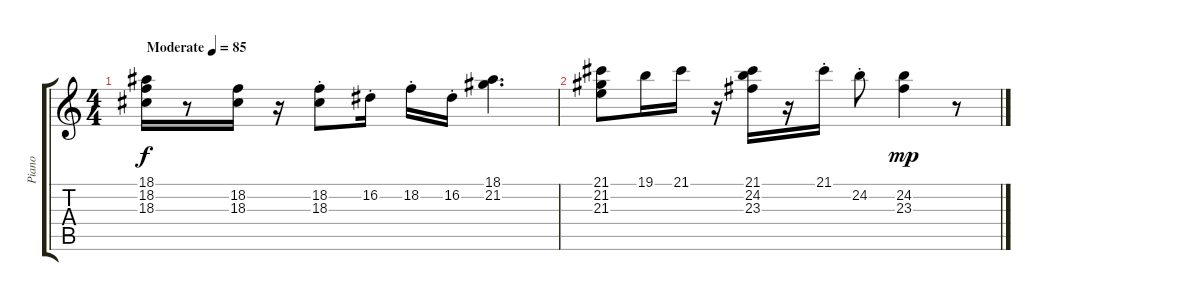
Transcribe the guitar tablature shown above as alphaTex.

\track ("Piano" "Piano") {instrument percussiveorgan}
\staff {score tabs}
\tuning (E4 B3 G3 D3 A2 E2) {hide}
\ts (4 4)
\tempo (85 "Moderate")
\clef g2
\ks c
(18.1 18.2 18.3).16{dy f instrument percussiveorgan} r.8 (18.2 18.3).16 r.16 (18.2{st} 18.3{st}).8 16.2{st}.16 18.2{st}.16 16.2{st}.16 (18.1 21.2).4{d} |
(21.1 21.2 21.3).8 19.1.16 21.1.16 r.16 (21.1 24.2 23.3).16 r.16 21.1{st}.16 24.2{st}.8 (24.2 23.3).4{dy mp} r.8
